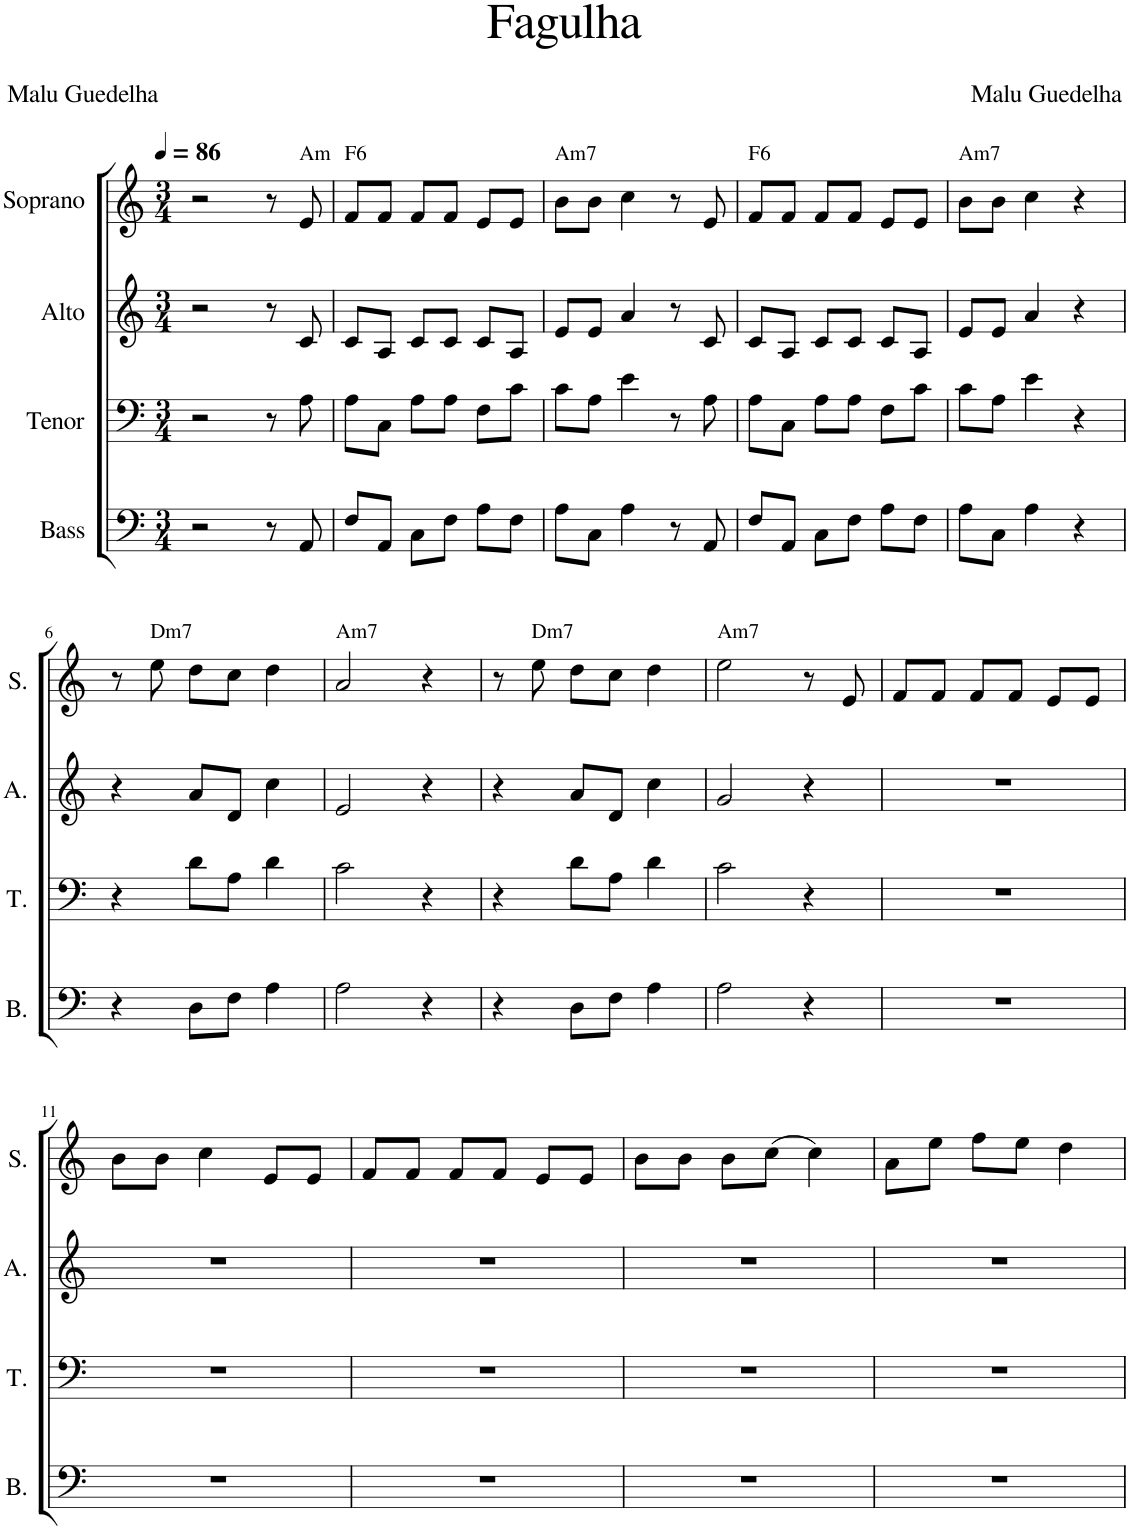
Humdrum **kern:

**kern	**kern	**kern	**kern
*part4	*part3	*part2	*part1
*staff4	*staff3	*staff2	*staff1
*I"Bass	*I"Tenor	*I"Alto	*I"Soprano
*I'B.	*I'T.	*I'A.	*I'S.
*clefF4	*clefF4	*clefG2	*clefG2
*k[]	*k[]	*k[]	*k[]
*M3/4	*M3/4	*M3/4	*M3/4
*MM86	*MM86	*MM86	*MM86
=1	=1	=1	=1
2r	2r	2r	2r
8r	8r	8r	8r
!	!	!	!LO:TX:a:t=Am
8AA/	8A\	8c/	8e/
=2	=2	=2	=2
!	!	!	!LO:TX:a:t=F6
8F/L	8A\L	8c/L	8f/L
8AA/J	8C\J	8A/J	8f/J
8C\L	8A\L	8c/L	8f/L
8F\J	8A\J	8c/J	8f/J
8A\L	8F\L	8c/L	8e/L
8F\J	8c\J	8A/J	8e/J
=3	=3	=3	=3
!	!	!	!LO:TX:a:t=Am7
8A\L	8c\L	8e/L	8b\L
8C\J	8A\J	8e/J	8b\J
4A\	4e\	4a/	4cc\
8r	8r	8r	8r
8AA/	8A\	8c/	8e/
=4	=4	=4	=4
!	!	!	!LO:TX:a:t=F6
8F/L	8A\L	8c/L	8f/L
8AA/J	8C\J	8A/J	8f/J
8C\L	8A\L	8c/L	8f/L
8F\J	8A\J	8c/J	8f/J
8A\L	8F\L	8c/L	8e/L
8F\J	8c\J	8A/J	8e/J
=5	=5	=5	=5
!	!	!	!LO:TX:a:t=Am7
8A\L	8c\L	8e/L	8b\L
8C\J	8A\J	8e/J	8b\J
4A\	4e\	4a/	4cc\
4r	4r	4r	4r
!!LO:LB:g=z
=6	=6	=6	=6
4r	4r	4r	8r
!	!	!	!LO:TX:a:t=Dm7
.	.	.	8ee\
8D\L	8d\L	8a/L	8dd\L
8F\J	8A\J	8d/J	8cc\J
4A\	4d\	4cc\	4dd\
=7	=7	=7	=7
!	!	!	!LO:TX:a:t=Am7
2A\	2c\	2e/	2a/
4r	4r	4r	4r
=8	=8	=8	=8
4r	4r	4r	8r
!	!	!	!LO:TX:a:t=Dm7
.	.	.	8ee\
8D\L	8d\L	8a/L	8dd\L
8F\J	8A\J	8d/J	8cc\J
4A\	4d\	4cc\	4dd\
=9	=9	=9	=9
!	!	!	!LO:TX:a:t=Am7
2A\	2c\	2g/	2ee\
4r	4r	4r	8r
.	.	.	8e/
=10	=10	=10	=10
2.r	2.r	2.r	8f/L
.	.	.	8f/J
.	.	.	8f/L
.	.	.	8f/J
.	.	.	8e/L
.	.	.	8e/J
!!LO:LB:g=z
=11	=11	=11	=11
2.r	2.r	2.r	8b\L
.	.	.	8b\J
.	.	.	4cc\
.	.	.	8e/L
.	.	.	8e/J
=12	=12	=12	=12
2.r	2.r	2.r	8f/L
.	.	.	8f/J
.	.	.	8f/L
.	.	.	8f/J
.	.	.	8e/L
.	.	.	8e/J
=13	=13	=13	=13
2.r	2.r	2.r	8b\L
.	.	.	8b\J
.	.	.	8b\L
.	.	.	(8cc\J
.	.	.	4cc\)
=14	=14	=14	=14
2.r	2.r	2.r	8a\L
.	.	.	8ee\J
.	.	.	8ff\L
.	.	.	8ee\J
.	.	.	4dd\
=	=	=	=
*-	*-	*-	*-
